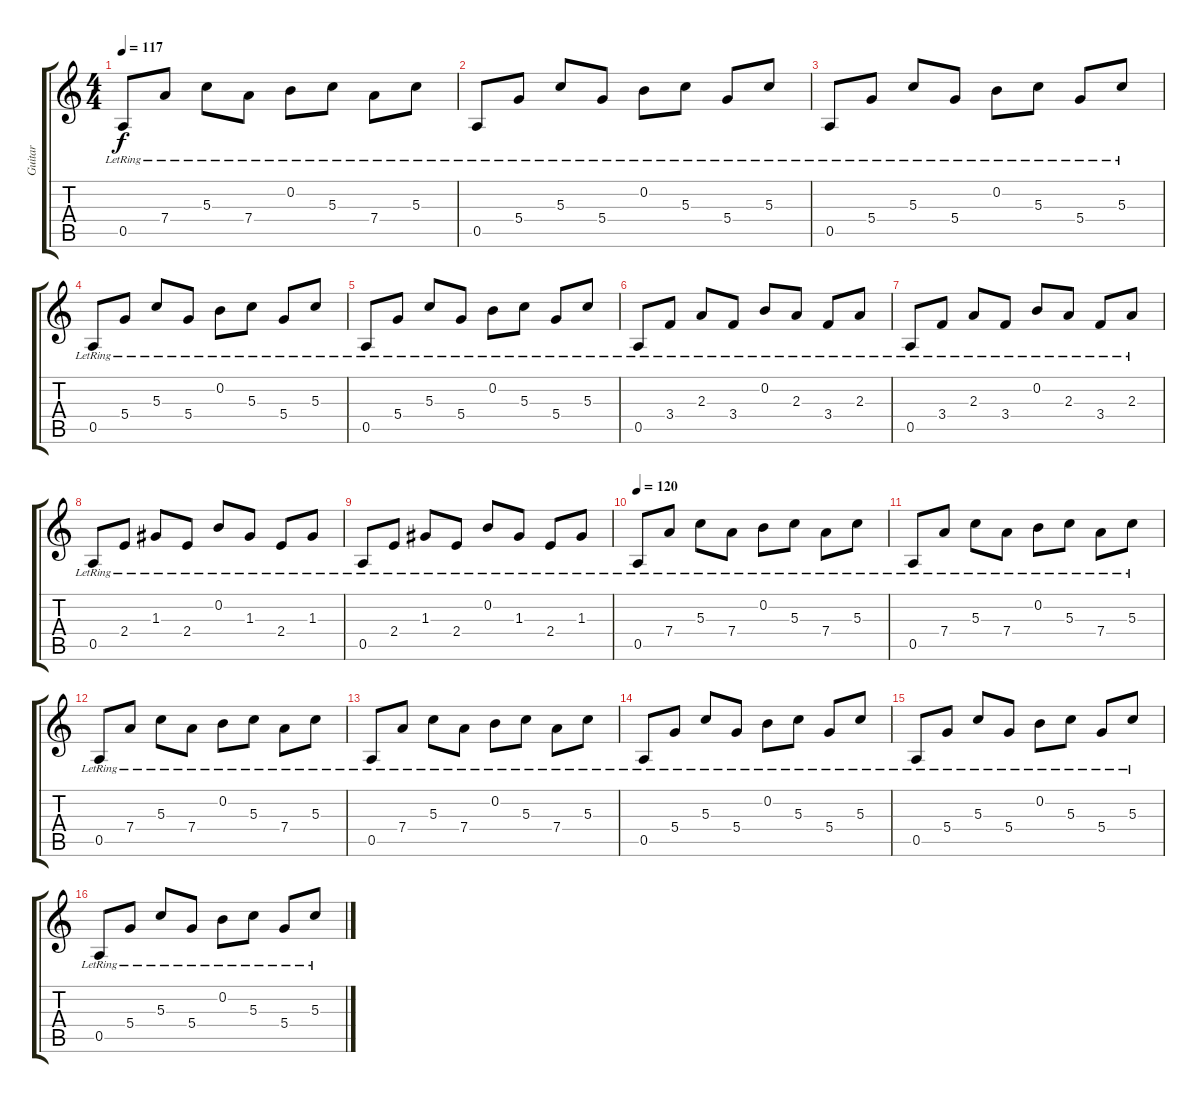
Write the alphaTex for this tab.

\track ("Guitar" "Guitar") {instrument electricguitarclean}
\staff {score tabs}
\tuning (E4 B3 G3 D3 A2 E2) {hide}
\ts (4 4)
\tempo 117
\clef g2
\ks c
0.5{lr}.8{dy f} 7.4{lr}.8 5.3{lr}.8 7.4{lr}.8 0.2{lr}.8 5.3{lr}.8 7.4{lr}.8 5.3{lr}.8 |
0.5{lr}.8 5.4{lr}.8 5.3{lr}.8 5.4{lr}.8 0.2{lr}.8 5.3{lr}.8 5.4{lr}.8 5.3{lr}.8 |
0.5{lr}.8 5.4{lr}.8 5.3{lr}.8 5.4{lr}.8 0.2{lr}.8 5.3{lr}.8 5.4{lr}.8 5.3{lr}.8 |
0.5{lr}.8 5.4{lr}.8 5.3{lr}.8 5.4{lr}.8 0.2{lr}.8 5.3{lr}.8 5.4{lr}.8 5.3{lr}.8 |
0.5{lr}.8 5.4{lr}.8 5.3{lr}.8 5.4{lr}.8 0.2{lr}.8 5.3{lr}.8 5.4{lr}.8 5.3{lr}.8 |
0.5{lr}.8 3.4{lr}.8 2.3{lr}.8 3.4{lr}.8 0.2{lr}.8 2.3{lr}.8 3.4{lr}.8 2.3{lr}.8 |
0.5{lr}.8 3.4{lr}.8 2.3{lr}.8 3.4{lr}.8 0.2{lr}.8 2.3{lr}.8 3.4{lr}.8 2.3{lr}.8 |
0.5{lr}.8 2.4{lr}.8 1.3{lr}.8 2.4{lr}.8 0.2{lr}.8 1.3{lr}.8 2.4{lr}.8 1.3{lr}.8 |
0.5{lr}.8 2.4{lr}.8 1.3{lr}.8 2.4{lr}.8 0.2{lr}.8 1.3{lr}.8 2.4{lr}.8 1.3{lr}.8 |
\tempo 120
0.5{lr}.8 7.4{lr}.8 5.3{lr}.8 7.4{lr}.8 0.2{lr}.8 5.3{lr}.8 7.4{lr}.8 5.3{lr}.8 |
0.5{lr}.8 7.4{lr}.8 5.3{lr}.8 7.4{lr}.8 0.2{lr}.8 5.3{lr}.8 7.4{lr}.8 5.3{lr}.8 |
0.5{lr}.8 7.4{lr}.8 5.3{lr}.8 7.4{lr}.8 0.2{lr}.8 5.3{lr}.8 7.4{lr}.8 5.3{lr}.8 |
0.5{lr}.8 7.4{lr}.8 5.3{lr}.8 7.4{lr}.8 0.2{lr}.8 5.3{lr}.8 7.4{lr}.8 5.3{lr}.8 |
0.5{lr}.8 5.4{lr}.8 5.3{lr}.8 5.4{lr}.8 0.2{lr}.8 5.3{lr}.8 5.4{lr}.8 5.3{lr}.8 |
0.5{lr}.8 5.4{lr}.8 5.3{lr}.8 5.4{lr}.8 0.2{lr}.8 5.3{lr}.8 5.4{lr}.8 5.3{lr}.8 |
0.5{lr}.8 5.4{lr}.8 5.3{lr}.8 5.4{lr}.8 0.2{lr}.8 5.3{lr}.8 5.4{lr}.8 5.3{lr}.8
